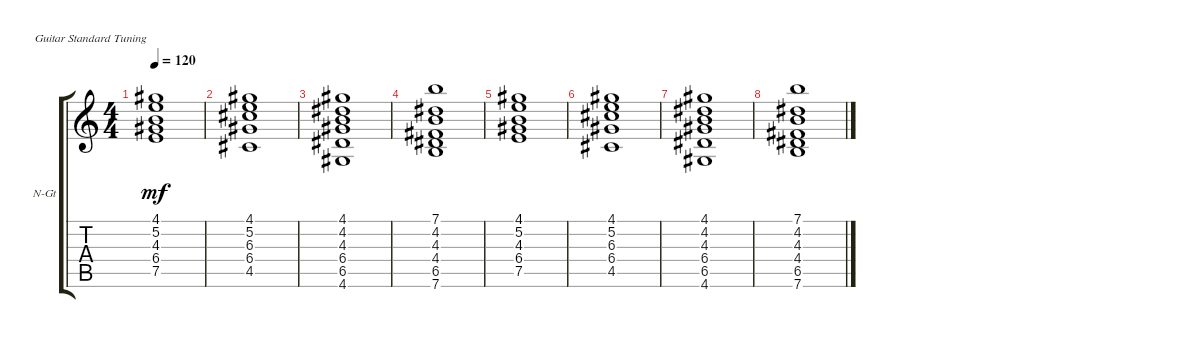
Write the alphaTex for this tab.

\defaultSystemsLayout 4
\bracketExtendMode groupsimilarinstruments
\firstSystemTrackNameOrientation horizontal
\otherSystemsTrackNameOrientation horizontal
\track ("Nylon Guitar" "N-Gt") {instrument acousticguitarnylon}
\staff {score tabs}
\tuning (E4 B3 G3 D3 A2 E2)
\ts (4 4)
\tempo 120
\clef g2
\ks c
(4.1 5.2 4.3 6.4 7.5).1{dy mf} |
(4.1 5.2 6.4 6.3 4.5).1 |
(4.1 4.2 4.3 6.4 6.5 4.6).1 |
(7.1 7.6 6.5 4.4 4.3 4.2).1 |
(4.1 5.2 4.3 6.4 7.5).1 |
(4.1 5.2 6.4 6.3 4.5).1 |
(4.1 4.2 4.3 6.4 6.5 4.6).1 |
(7.1 7.6 6.5 4.4 4.3 4.2).1
